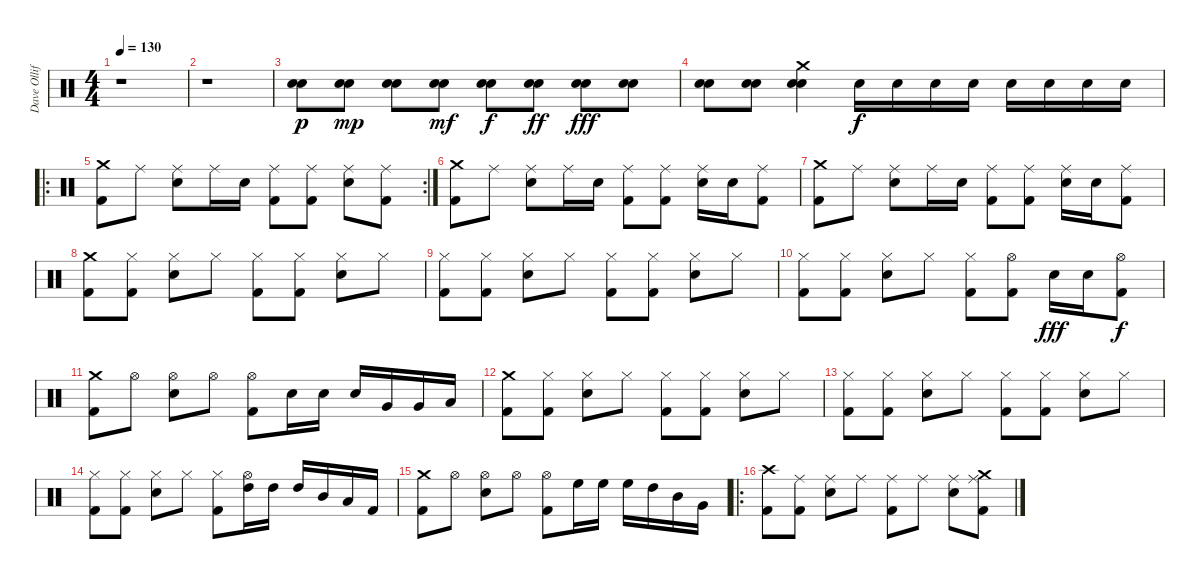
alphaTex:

\track ("Dave Olliffe - Batterie" "Dave Ollif") {instrument percussion}
\staff {score}
\articulation defaults
\ts (4 4)
\tempo 130
\clef neutral
\ks c
r.1{dy p} |
r.1 |
("Electric Snare (hit)" "Electric Snare (hit)").8 ("Electric Snare (hit)" "Electric Snare (hit)").8{dy mp} ("Electric Snare (hit)" "Electric Snare (hit)").8 ("Electric Snare (hit)" "Electric Snare (hit)").8{dy mf} ("Electric Snare (hit)" "Electric Snare (hit)").8{dy f} ("Electric Snare (hit)" "Electric Snare (hit)").8{dy ff} ("Electric Snare (hit)" "Electric Snare (hit)").8{dy fff} ("Electric Snare (hit)" "Electric Snare (hit)").8 |
("Electric Snare (hit)" "Electric Snare (hit)").8 ("Electric Snare (hit)" "Electric Snare (hit)").8 ("Crash medium (hit)" "Electric Snare (hit)" "Electric Snare (hit)").4 "Electric Snare (hit)".16{dy f} "Electric Snare (hit)".16 "Electric Snare (hit)".16 "Electric Snare (hit)".16 "Electric Snare (hit)".16 "Electric Snare (hit)".16 "Electric Snare (hit)".16 "Electric Snare (hit)".16 |
\ro
\rc 2
("Crash medium (hit)" "Kick (hit) 2").8 "Ride (middle)".8 ("Ride (middle)" "Electric Snare (hit)").8 "Ride (middle)".16 "Electric Snare (hit)".16 ("Ride (middle)" "Kick (hit) 2").8 ("Ride (middle)" "Kick (hit) 2").8 ("Ride (middle)" "Electric Snare (hit)").8 ("Ride (middle)" "Kick (hit) 2").8 |
("Crash medium (hit)" "Kick (hit) 2").8 "Ride (middle)".8 ("Ride (middle)" "Electric Snare (hit)").8 "Ride (middle)".16 "Electric Snare (hit)".16 ("Ride (middle)" "Kick (hit) 2").8 ("Ride (middle)" "Kick (hit) 2").8 ("Ride (middle)" "Electric Snare (hit)").16 "Electric Snare (hit)".16 ("Ride (middle)" "Kick (hit) 2").8 |
("Crash medium (hit)" "Kick (hit) 2").8 "Ride (middle)".8 ("Ride (middle)" "Electric Snare (hit)").8 "Ride (middle)".16 "Electric Snare (hit)".16 ("Ride (middle)" "Kick (hit) 2").8 ("Ride (middle)" "Kick (hit) 2").8 ("Ride (middle)" "Electric Snare (hit)").16 "Electric Snare (hit)".16 ("Ride (middle)" "Kick (hit) 2").8 |
("Crash medium (hit)" "Kick (hit) 2").8 ("Hi-Hat (closed)" "Kick (hit) 2").8 ("Hi-Hat (closed)" "Electric Snare (hit)").8 "Hi-Hat (closed)".8 ("Hi-Hat (closed)" "Kick (hit) 2").8 ("Hi-Hat (closed)" "Kick (hit) 2").8 ("Hi-Hat (closed)" "Electric Snare (hit)").8 "Hi-Hat (closed)".8 |
("Hi-Hat (closed)" "Kick (hit) 2").8 ("Hi-Hat (closed)" "Kick (hit) 2").8 ("Hi-Hat (closed)" "Electric Snare (hit)").8 "Hi-Hat (closed)".8 ("Hi-Hat (closed)" "Kick (hit) 2").8 ("Hi-Hat (closed)" "Kick (hit) 2").8 ("Hi-Hat (closed)" "Electric Snare (hit)").8 "Hi-Hat (closed)".8 |
("Hi-Hat (closed)" "Kick (hit) 2").8 ("Hi-Hat (closed)" "Kick (hit) 2").8 ("Hi-Hat (closed)" "Electric Snare (hit)").8 "Hi-Hat (closed)".8 ("Hi-Hat (closed)" "Kick (hit) 2").8 ("Hi-Hat (open)" "Kick (hit) 2").8 "Electric Snare (hit)".16{dy fff} "Electric Snare (hit)".16 ("Hi-Hat (open)" "Kick (hit) 2").8{dy f} |
("Crash medium (hit)" "Kick (hit) 2").8 "Hi-Hat (open)".8 ("Hi-Hat (open)" "Electric Snare (hit)").8 "Hi-Hat (open)".8 ("Hi-Hat (open)" "Kick (hit) 2").8 "Electric Snare (hit)".16 "Electric Snare (hit)".16 "Electric Snare (hit)".16 "Very Low Tom (hit)".16 "Very Low Tom (hit)".16 "Low Floor Tom (hit)".16 |
("Crash medium (hit)" "Kick (hit) 2").8 ("Hi-Hat (closed)" "Kick (hit) 2").8 ("Hi-Hat (closed)" "Electric Snare (hit)").8 "Hi-Hat (closed)".8 ("Hi-Hat (closed)" "Kick (hit) 2").8 ("Hi-Hat (closed)" "Kick (hit) 2").8 ("Hi-Hat (closed)" "Electric Snare (hit)").8 "Hi-Hat (closed)".8 |
("Hi-Hat (closed)" "Kick (hit) 2").8 ("Hi-Hat (closed)" "Kick (hit) 2").8 ("Hi-Hat (closed)" "Electric Snare (hit)").8 "Hi-Hat (closed)".8 ("Hi-Hat (closed)" "Kick (hit) 2").8 ("Hi-Hat (closed)" "Kick (hit) 2").8 ("Hi-Hat (closed)" "Electric Snare (hit)").8 "Hi-Hat (closed)".8 |
("Hi-Hat (closed)" "Kick (hit) 2").8 ("Hi-Hat (closed)" "Kick (hit) 2").8 ("Hi-Hat (closed)" "Electric Snare (hit)").8 "Hi-Hat (closed)".8 ("Hi-Hat (closed)" "Kick (hit) 2").8 ("Hi-Hat (open)" "High Tom (hit)").16 "High Tom (hit)".16 "High Tom (hit)".16 "Mid Tom (hit)".16 "Low Floor Tom (hit)".16 "Kick (hit) 2".16 |
("Crash medium (hit)" "Kick (hit) 2").8 "Hi-Hat (open)".8 ("Hi-Hat (open)" "Electric Snare (hit)").8 "Hi-Hat (open)".8 ("Hi-Hat (open)" "Kick (hit) 2").8 "High Floor Tom (hit)".16 "High Floor Tom (hit)".16 "High Floor Tom (hit)".16 "High Tom (hit)".16 "Mid Tom (hit)".16 "Very Low Tom (hit)".16 |
\ro
("Crash high (hit)" "Kick (hit) 2").8 ("Ride (middle)" "Kick (hit) 2").8 ("Ride (middle)" "Electric Snare (hit)").8 "Ride (middle)".8 ("Ride (middle)" "Kick (hit) 2").8 "Ride (middle)".8 ("Ride (middle)" "Electric Snare (hit)").8 ("Crash medium (hit)" "Ride (middle)" "Kick (hit) 2").8
